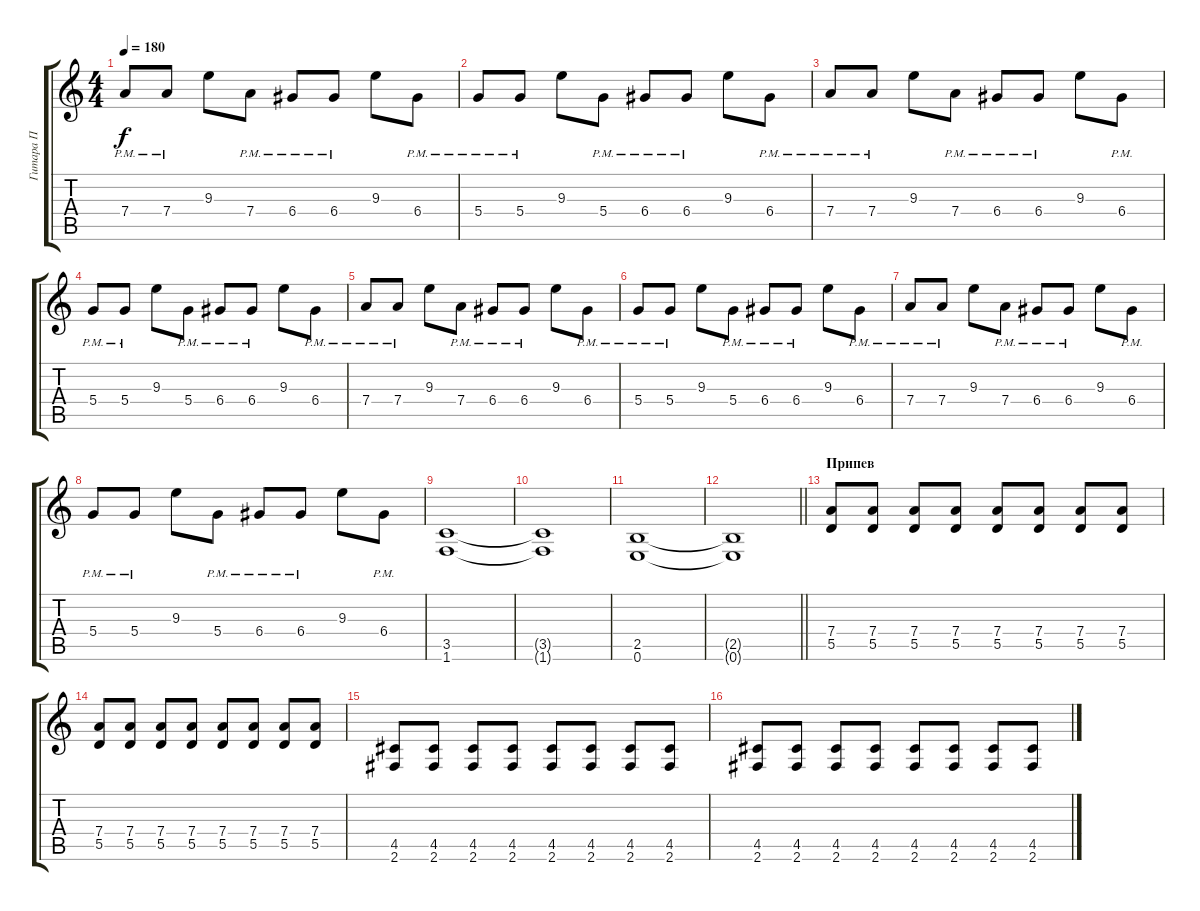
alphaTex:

\track ("Гитара П" "Гитара П") {instrument distortionguitar}
\staff {score tabs}
\tuning (E4 B3 G3 D3 A2 E2) {hide}
\ts (4 4)
\tempo 180
\clef g2
\ks c
7.4{pm}.8{dy f} 7.4{pm}.8 9.3.8 7.4{pm}.8 6.4{pm}.8 6.4{pm}.8 9.3.8 6.4{pm}.8 |
5.4{pm}.8 5.4{pm}.8 9.3.8 5.4{pm}.8 6.4{pm}.8 6.4{pm}.8 9.3.8 6.4{pm}.8 |
7.4{pm}.8 7.4{pm}.8 9.3.8 7.4{pm}.8 6.4{pm}.8 6.4{pm}.8 9.3.8 6.4{pm}.8 |
5.4{pm}.8 5.4{pm}.8 9.3.8 5.4{pm}.8 6.4{pm}.8 6.4{pm}.8 9.3.8 6.4{pm}.8 |
7.4{pm}.8 7.4{pm}.8 9.3.8 7.4{pm}.8 6.4{pm}.8 6.4{pm}.8 9.3.8 6.4{pm}.8 |
5.4{pm}.8 5.4{pm}.8 9.3.8 5.4{pm}.8 6.4{pm}.8 6.4{pm}.8 9.3.8 6.4{pm}.8 |
7.4{pm}.8 7.4{pm}.8 9.3.8 7.4{pm}.8 6.4{pm}.8 6.4{pm}.8 9.3.8 6.4{pm}.8 |
5.4{pm}.8 5.4{pm}.8 9.3.8 5.4{pm}.8 6.4{pm}.8 6.4{pm}.8 9.3.8 6.4{pm}.8 |
(3.5 1.6).1 |
(3.5{t} 1.6{t}).1 |
(2.5 0.6).1 |
\barLineRight lightlight
(2.5{t} 0.6{t}).1 |
\section ("" "Припев")
(7.4 5.5).8 (7.4 5.5).8 (7.4 5.5).8 (7.4 5.5).8 (7.4 5.5).8 (7.4 5.5).8 (7.4 5.5).8 (7.4 5.5).8 |
(7.4 5.5).8 (7.4 5.5).8 (7.4 5.5).8 (7.4 5.5).8 (7.4 5.5).8 (7.4 5.5).8 (7.4 5.5).8 (7.4 5.5).8 |
(4.5 2.6).8 (4.5 2.6).8 (4.5 2.6).8 (4.5 2.6).8 (4.5 2.6).8 (4.5 2.6).8 (4.5 2.6).8 (4.5 2.6).8 |
(4.5 2.6).8 (4.5 2.6).8 (4.5 2.6).8 (4.5 2.6).8 (4.5 2.6).8 (4.5 2.6).8 (4.5 2.6).8 (4.5 2.6).8
